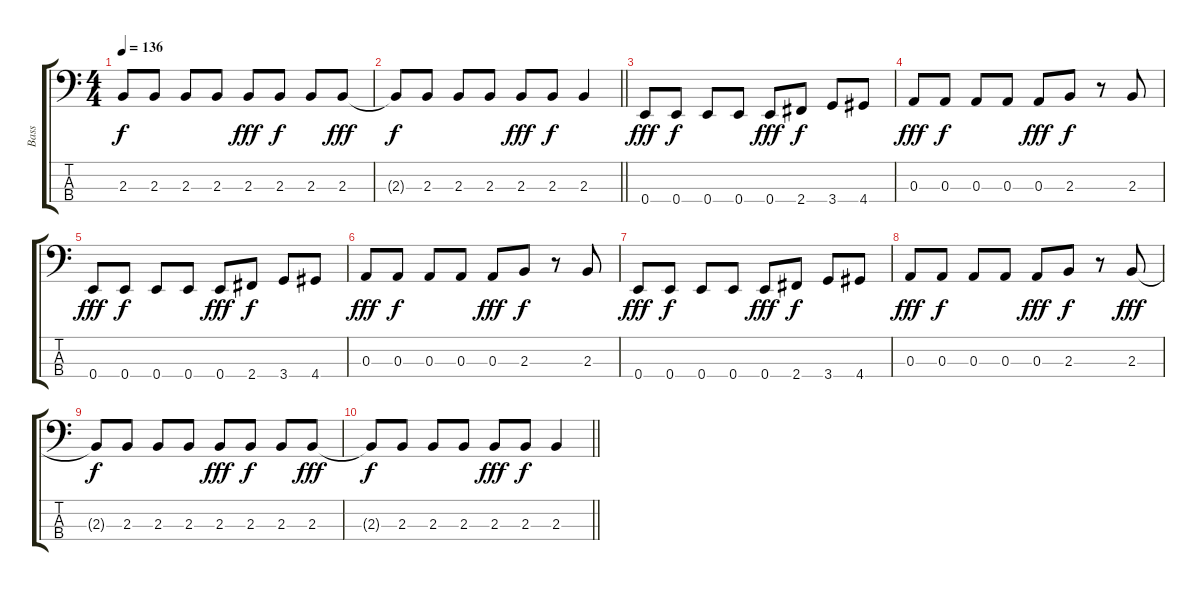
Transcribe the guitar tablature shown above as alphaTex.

\track ("Bass" "Bass") {instrument electricbasspick}
\staff {score tabs}
\tuning (G2 D2 A1 E1) {hide}
\ts (4 4)
\tempo 136
\clef f4
\ks c
2.3{t}.8{dy f} 2.3.8 2.3.8 2.3.8 2.3.8{dy fff} 2.3.8{dy f} 2.3.8 2.3.8{dy fff} |
\barLineRight lightlight
2.3{t}.8{dy f} 2.3.8 2.3.8 2.3.8 2.3.8{dy fff} 2.3.8{dy f} 2.3.4 |
0.4.8{dy fff} 0.4.8{dy f} 0.4.8 0.4.8 0.4.8{dy fff} 2.4.8{dy f} 3.4.8 4.4.8 |
0.3.8{dy fff} 0.3.8{dy f} 0.3.8 0.3.8 0.3.8{dy fff} 2.3.8{dy f} r.8 2.3.8 |
0.4.8{dy fff} 0.4.8{dy f} 0.4.8 0.4.8 0.4.8{dy fff} 2.4.8{dy f} 3.4.8 4.4.8 |
0.3.8{dy fff} 0.3.8{dy f} 0.3.8 0.3.8 0.3.8{dy fff} 2.3.8{dy f} r.8 2.3.8 |
0.4.8{dy fff} 0.4.8{dy f} 0.4.8 0.4.8 0.4.8{dy fff} 2.4.8{dy f} 3.4.8 4.4.8 |
0.3.8{dy fff} 0.3.8{dy f} 0.3.8 0.3.8 0.3.8{dy fff} 2.3.8{dy f} r.8 2.3.8{dy fff} |
2.3{t}.8{dy f} 2.3.8 2.3.8 2.3.8 2.3.8{dy fff} 2.3.8{dy f} 2.3.8 2.3.8{dy fff} |
\barLineRight lightlight
2.3{t}.8{dy f} 2.3.8 2.3.8 2.3.8 2.3.8{dy fff} 2.3.8{dy f} 2.3.4
